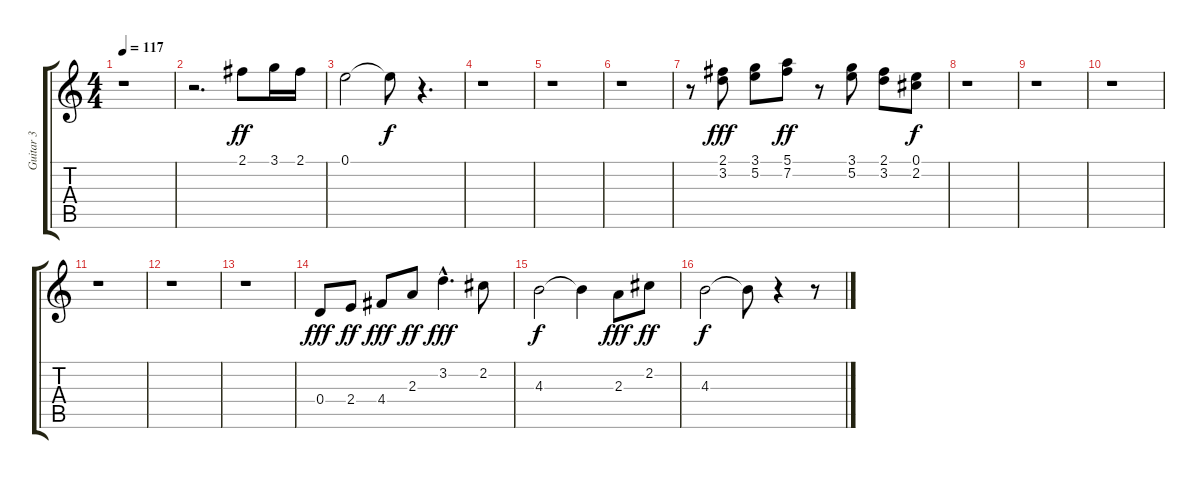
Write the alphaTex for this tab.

\track ("Guitar 3" "Guitar 3") {instrument acousticguitarsteel}
\staff {score tabs}
\tuning (E4 B3 G3 D3 A2 E2) {hide}
\ts (4 4)
\tempo 117
\clef g2
\ks c
r.1{dy f} |
r.2{d} 2.1.8{dy ff} 3.1.16 2.1.16 |
0.1.2 0.1{t}.8{dy f} r.4{d} |
r.1 |
r.1 |
r.1 |
r.8 (2.1 3.2).8{dy fff} (3.1 5.2).8 (5.1 7.2).8{dy ff} r.8 (3.1 5.2).8 (2.1 3.2).8 (0.1 2.2).8{dy f} |
r.1 |
r.1 |
r.1 |
r.1 |
r.1 |
r.1 |
0.4.8{dy fff} 2.4.8{dy ff} 4.4.8{dy fff} 2.3.8{dy ff} 3.2{hac}.4{d dy fff} 2.2.8 |
4.3.2{dy f} 4.3{t}.4 2.3.8{dy fff} 2.2.8{dy ff} |
4.3.2{dy f} 4.3{t}.8 r.4 r.8
